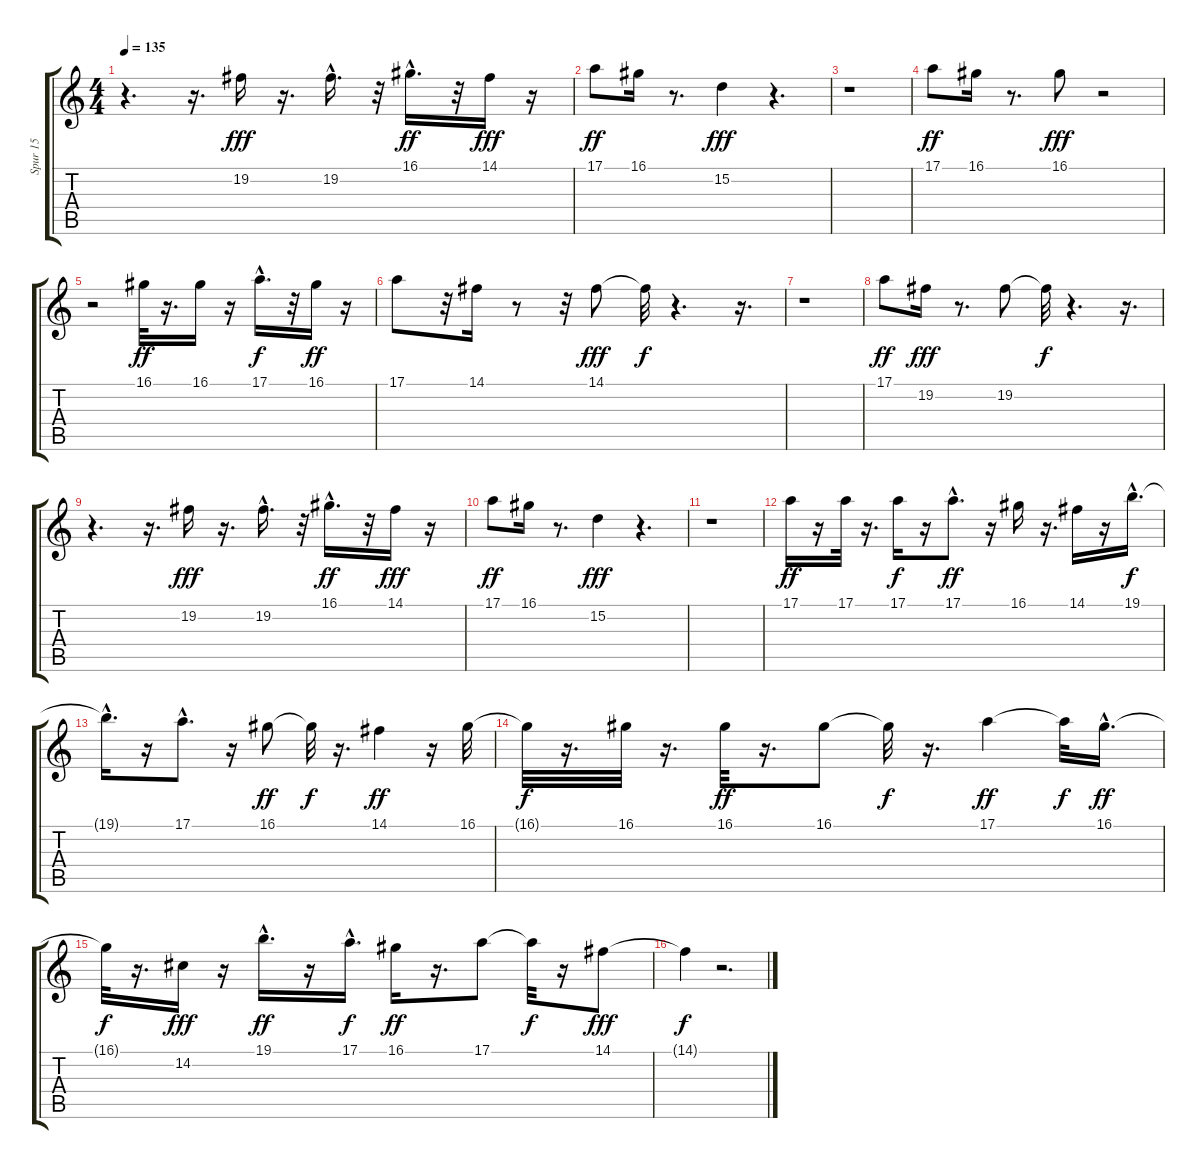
\track ("Spur 15" "Spur 15") {instrument lead1square}
\staff {score tabs}
\tuning (E4 B3 G3 D3 A2 E2) {hide}
\ts (4 4)
\tempo 135
\clef g2
\ks c
r.4{d dy f} r.16{d} 19.2.16{dy fff} r.16{d} 19.2{hac}.16{d} r.32 16.1{hac}.16{d dy ff} r.32 14.1.16{dy fff} r.16 |
17.1.8{dy ff} 16.1.16 r.8{d} 15.2.4{dy fff} r.4{d} |
r.1 |
17.1.8{dy ff} 16.1.16 r.8{d} 16.1.8{dy fff} r.2 |
r.2 16.1.32{dy ff} r.16{d} 16.1.16 r.16 17.1{hac}.16{d dy f} r.32 16.1.16{dy ff} r.16 |
17.1.8 r.32 14.1.16 r.8 r.32 14.1.8{dy fff} 14.1{t}.32{dy f} r.4{d} r.16{d} |
r.1 |
17.1.8{dy ff} 19.2.16{dy fff} r.8{d} 19.2.8 19.2{t}.32{dy f} r.4{d} r.16{d} |
r.4{d} r.16{d} 19.2.16{dy fff} r.16{d} 19.2{hac}.16{d} r.32 16.1{hac}.16{d dy ff} r.32 14.1.16{dy fff} r.16 |
17.1.8{dy ff} 16.1.16 r.8{d} 15.2.4{dy fff} r.4{d} |
r.1 |
17.1.16{dy ff} r.16 17.1.32 r.16{d} 17.1.16{dy f} r.16 17.1{hac}.8{d dy ff} r.16 16.1.16 r.16{d} 14.1.16 r.16 19.1{hac}.16{d dy f} |
19.1{hac t}.16{d} r.16 17.1{hac}.8{d} r.16 16.1.8{dy ff} 16.1{t}.32{dy f} r.16{d} 14.1.4{dy ff} r.16 16.1.32 |
16.1{t}.32{dy f} r.16{d} 16.1.32 r.16{d} 16.1.32{dy ff} r.16{d} 16.1.8 16.1{t}.32{dy f} r.16{d} 17.1.4{dy ff} 17.1{t}.32{dy f} 16.1{hac}.16{d dy ff} |
16.1{t}.32{dy f} r.16{d} 14.2.16{dy fff} r.16 19.1{hac}.16{d dy ff} r.16 17.1{hac}.16{d dy f} 16.1.16{dy ff} r.16{d} 17.1.8 17.1{t}.32{dy f} r.16 14.1.8{dy fff} |
14.1{t}.4{dy f} r.2{d}
